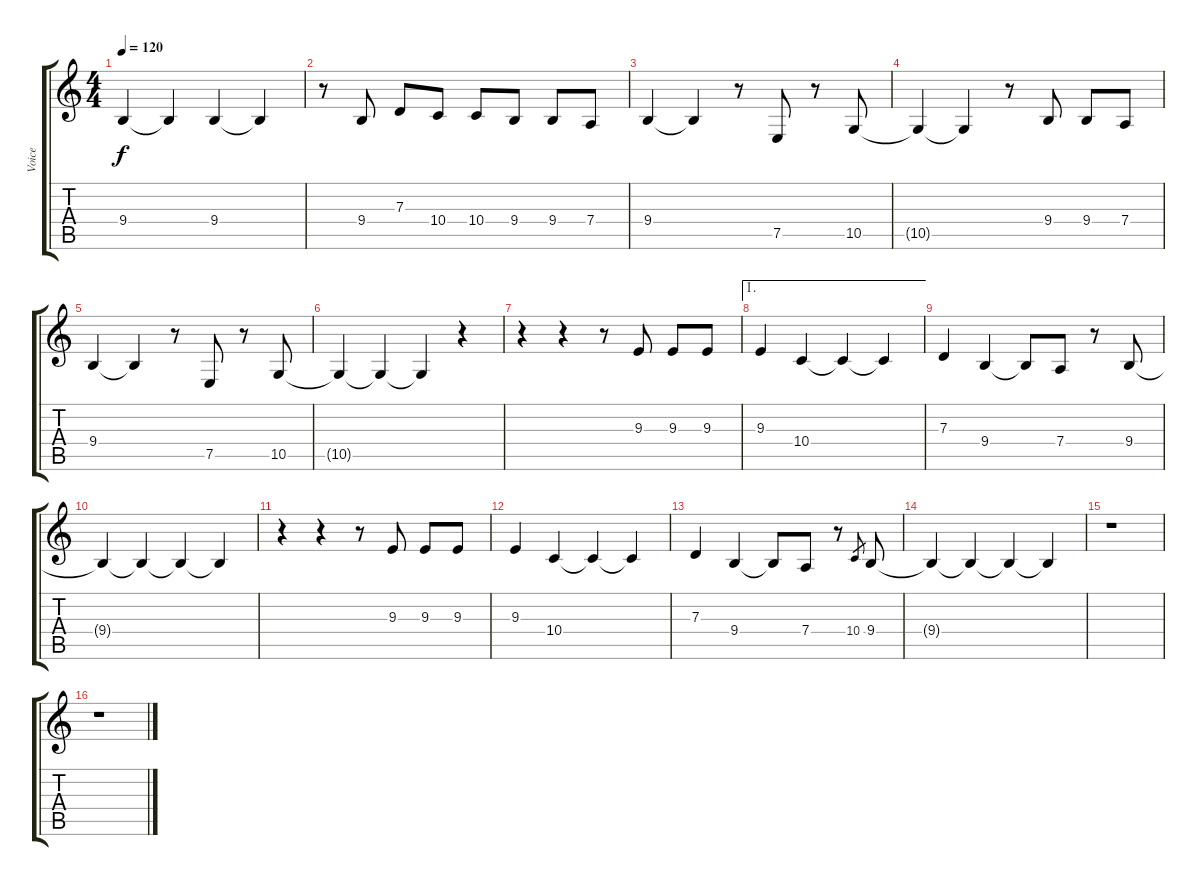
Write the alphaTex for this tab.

\track ("Voice" "Voice") {instrument tenorsax}
\staff {score tabs}
\tuning (E4 B3 G3 D3 A2 E2) {hide}
\ts (4 4)
\tempo 120
\clef g2
\ks c
9.4.4{dy f} 9.4{t}.4 9.4.4 9.4{t}.4 |
r.8 9.4.8 7.3.8 10.4.8 10.4.8 9.4.8 9.4.8 7.4.8 |
9.4.4 9.4{t}.4 r.8 7.5.8 r.8 10.5.8 |
10.5{t}.4 10.5{t}.4 r.8 9.4.8 9.4.8 7.4.8 |
9.4.4 9.4{t}.4 r.8 7.5.8 r.8 10.5.8 |
10.5{t}.4 10.5{t}.4 10.5{t}.4 r.4 |
r.4 r.4 r.8 9.3.8 9.3.8 9.3.8 |
\ae 1
9.3.4 10.4.4 10.4{t}.4 10.4{t}.4 |
7.3.4 9.4.4 9.4{t}.8 7.4.8 r.8 9.4.8 |
9.4{t}.4 9.4{t}.4 9.4{t}.4 9.4{t}.4 |
r.4 r.4 r.8 9.3.8 9.3.8 9.3.8 |
9.3.4 10.4.4 10.4{t}.4 10.4{t}.4 |
7.3.4 9.4.4 9.4{t}.8 7.4.8 r.8 10.4.8{gr} 9.4.8 |
9.4{t}.4 9.4{t}.4 9.4{t}.4 9.4{t}.4 |
r.1 |
r.1
